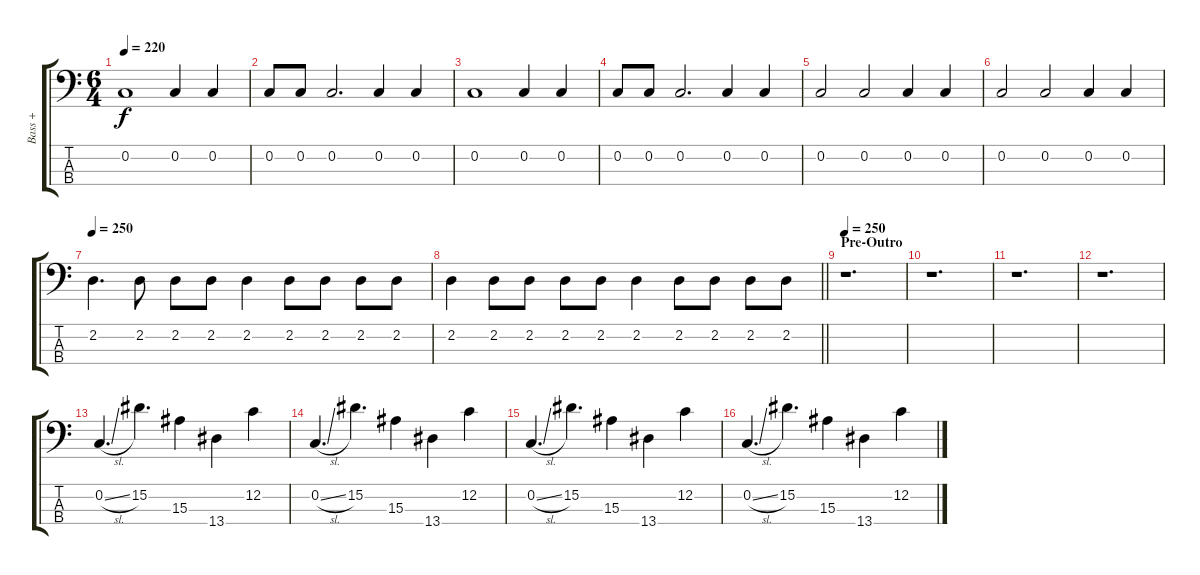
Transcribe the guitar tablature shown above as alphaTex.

\track ("Bass +" "Bass +") {instrument electricbasspick}
\staff {score tabs}
\tuning (F2 C2 G1 D1) {hide}
\ts (6 4)
\tempo 220
\clef f4
\ks c
0.2.1{dy f} 0.2.4 0.2.4 |
0.2.8 0.2.8 0.2.2{d} 0.2.4 0.2.4 |
0.2.1 0.2.4 0.2.4 |
0.2.8 0.2.8 0.2.2{d} 0.2.4 0.2.4 |
0.2.2 0.2.2 0.2.4 0.2.4 |
0.2.2 0.2.2 0.2.4 0.2.4 |
\tempo 250
2.2.4{d} 2.2.8 2.2.8 2.2.8 2.2.4 2.2.8 2.2.8 2.2.8 2.2.8 |
\barLineRight lightlight
2.2.4 2.2.8 2.2.8 2.2.8 2.2.8 2.2.4 2.2.8 2.2.8 2.2.8 2.2.8 |
\section ("" "Pre-Outro")
\tempo 250
r.1{d} |
r.1{d} |
r.1{d} |
r.1{d} |
0.2{sl}.4{d} 15.2.4{d} 15.3.4 13.4.4 12.2.4 |
0.2{sl}.4{d} 15.2.4{d} 15.3.4 13.4.4 12.2.4 |
0.2{sl}.4{d} 15.2.4{d} 15.3.4 13.4.4 12.2.4 |
0.2{sl}.4{d} 15.2.4{d} 15.3.4 13.4.4 12.2.4
